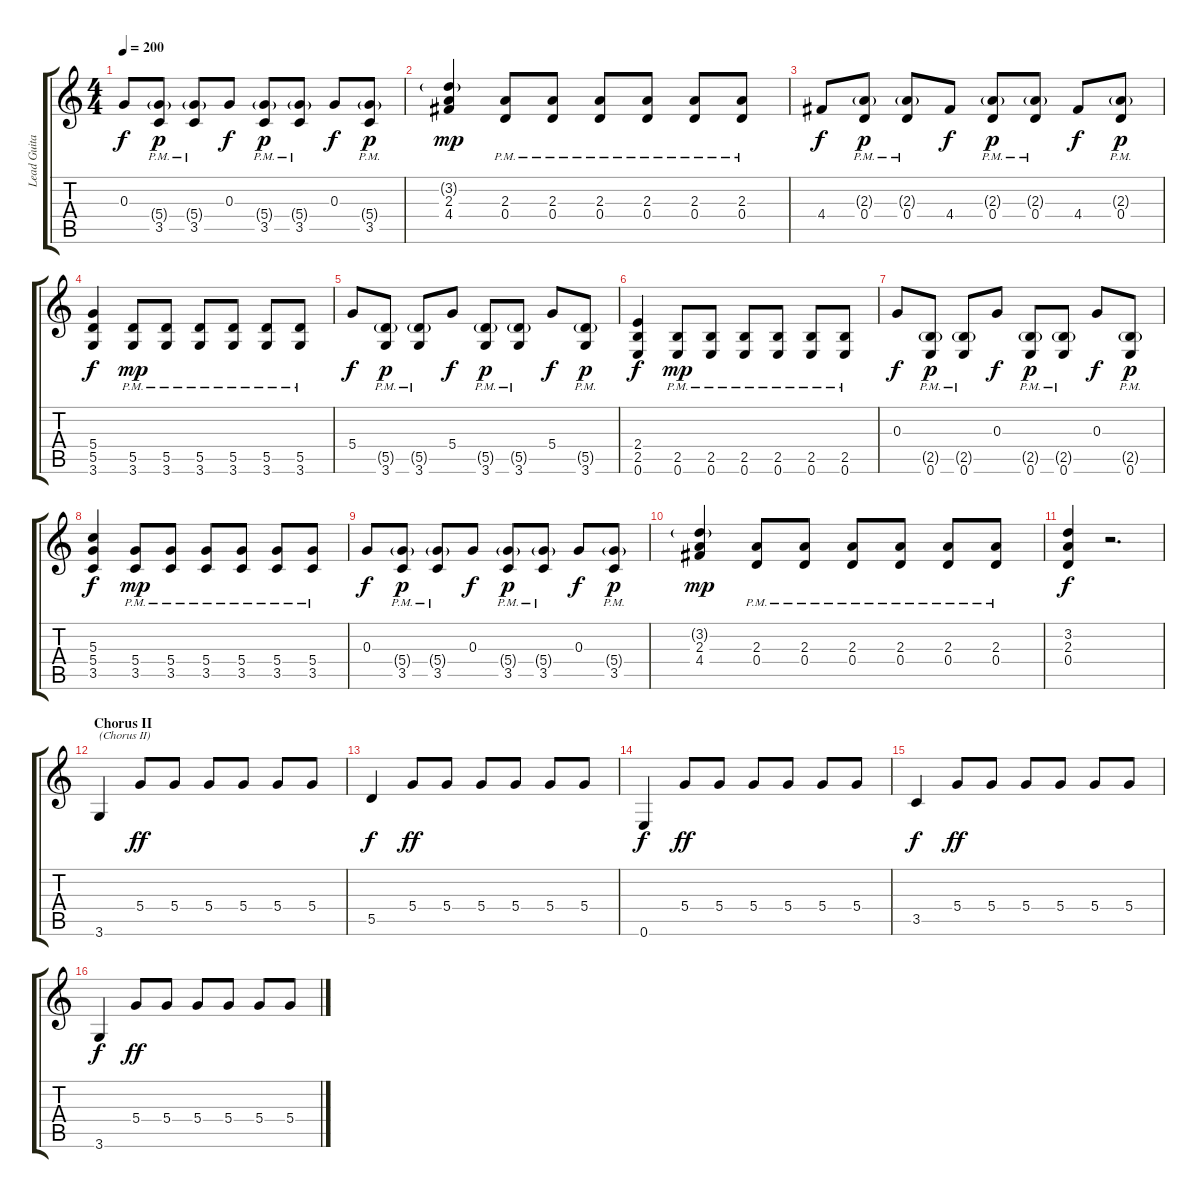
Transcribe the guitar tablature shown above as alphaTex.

\track ("Lead Guitar" "Lead Guita") {instrument distortionguitar}
\staff {score tabs}
\tuning (E4 B3 G3 D3 A2 E2) {hide}
\ts (4 4)
\tempo 200
\clef g2
\ks c
0.3.8{dy f} (5.4{g pm} 3.5{pm}).8{dy p} (5.4{g pm} 3.5{pm}).8 0.3.8{dy f} (5.4{g pm} 3.5{pm}).8{dy p} (5.4{g pm} 3.5{pm}).8 0.3.8{dy f} (5.4{g pm} 3.5{pm}).8{dy p} |
(3.2{g} 2.3 4.4).4{dy mp} (2.3{pm} 0.4{pm}).8 (2.3{pm} 0.4{pm}).8 (2.3{pm} 0.4{pm}).8 (2.3{pm} 0.4{pm}).8 (2.3{pm} 0.4{pm}).8 (2.3{pm} 0.4{pm}).8 |
4.4.8{dy f} (2.3{g pm} 0.4{pm}).8{dy p} (2.3{g pm} 0.4{pm}).8 4.4.8{dy f} (2.3{g pm} 0.4{pm}).8{dy p} (2.3{g pm} 0.4{pm}).8 4.4.8{dy f} (2.3{g pm} 0.4{pm}).8{dy p} |
(5.4 5.5 3.6).4{dy f} (5.5{pm} 3.6{pm}).8{dy mp} (5.5{pm} 3.6{pm}).8 (5.5{pm} 3.6{pm}).8 (5.5{pm} 3.6{pm}).8 (5.5{pm} 3.6{pm}).8 (5.5{pm} 3.6{pm}).8 |
5.4.8{dy f} (5.5{g pm} 3.6{pm}).8{dy p} (5.5{g pm} 3.6{pm}).8 5.4.8{dy f} (5.5{g pm} 3.6{pm}).8{dy p} (5.5{g pm} 3.6{pm}).8 5.4.8{dy f} (5.5{g pm} 3.6{pm}).8{dy p} |
(2.4 2.5 0.6).4{dy f} (2.5{pm} 0.6{pm}).8{dy mp} (2.5{pm} 0.6{pm}).8 (2.5{pm} 0.6{pm}).8 (2.5{pm} 0.6{pm}).8 (2.5{pm} 0.6{pm}).8 (2.5{pm} 0.6{pm}).8 |
0.3.8{dy f} (2.5{g pm} 0.6{pm}).8{dy p} (2.5{g pm} 0.6{pm}).8 0.3.8{dy f} (2.5{g pm} 0.6{pm}).8{dy p} (2.5{g pm} 0.6{pm}).8 0.3.8{dy f} (2.5{g pm} 0.6{pm}).8{dy p} |
(5.3 5.4 3.5).4{dy f} (5.4{pm} 3.5{pm}).8{dy mp} (5.4{pm} 3.5{pm}).8 (5.4{pm} 3.5{pm}).8 (5.4{pm} 3.5{pm}).8 (5.4{pm} 3.5{pm}).8 (5.4{pm} 3.5{pm}).8 |
0.3.8{dy f} (5.4{g pm} 3.5{pm}).8{dy p} (5.4{g pm} 3.5{pm}).8 0.3.8{dy f} (5.4{g pm} 3.5{pm}).8{dy p} (5.4{g pm} 3.5{pm}).8 0.3.8{dy f} (5.4{g pm} 3.5{pm}).8{dy p} |
(3.2{g} 2.3 4.4).4{dy mp} (2.3{pm} 0.4{pm}).8 (2.3{pm} 0.4{pm}).8 (2.3{pm} 0.4{pm}).8 (2.3{pm} 0.4{pm}).8 (2.3{pm} 0.4{pm}).8 (2.3{pm} 0.4{pm}).8 |
(3.2 2.3 0.4).4{dy f} r.2{d} |
\section ("" "Chorus II")
3.6.4{txt "(Chorus II)"} 5.4.8{dy ff} 5.4.8 5.4.8 5.4.8 5.4.8 5.4.8 |
5.5.4{dy f} 5.4.8{dy ff} 5.4.8 5.4.8 5.4.8 5.4.8 5.4.8 |
0.6.4{dy f} 5.4.8{dy ff} 5.4.8 5.4.8 5.4.8 5.4.8 5.4.8 |
3.5.4{dy f} 5.4.8{dy ff} 5.4.8 5.4.8 5.4.8 5.4.8 5.4.8 |
3.6.4{dy f} 5.4.8{dy ff} 5.4.8 5.4.8 5.4.8 5.4.8 5.4.8
